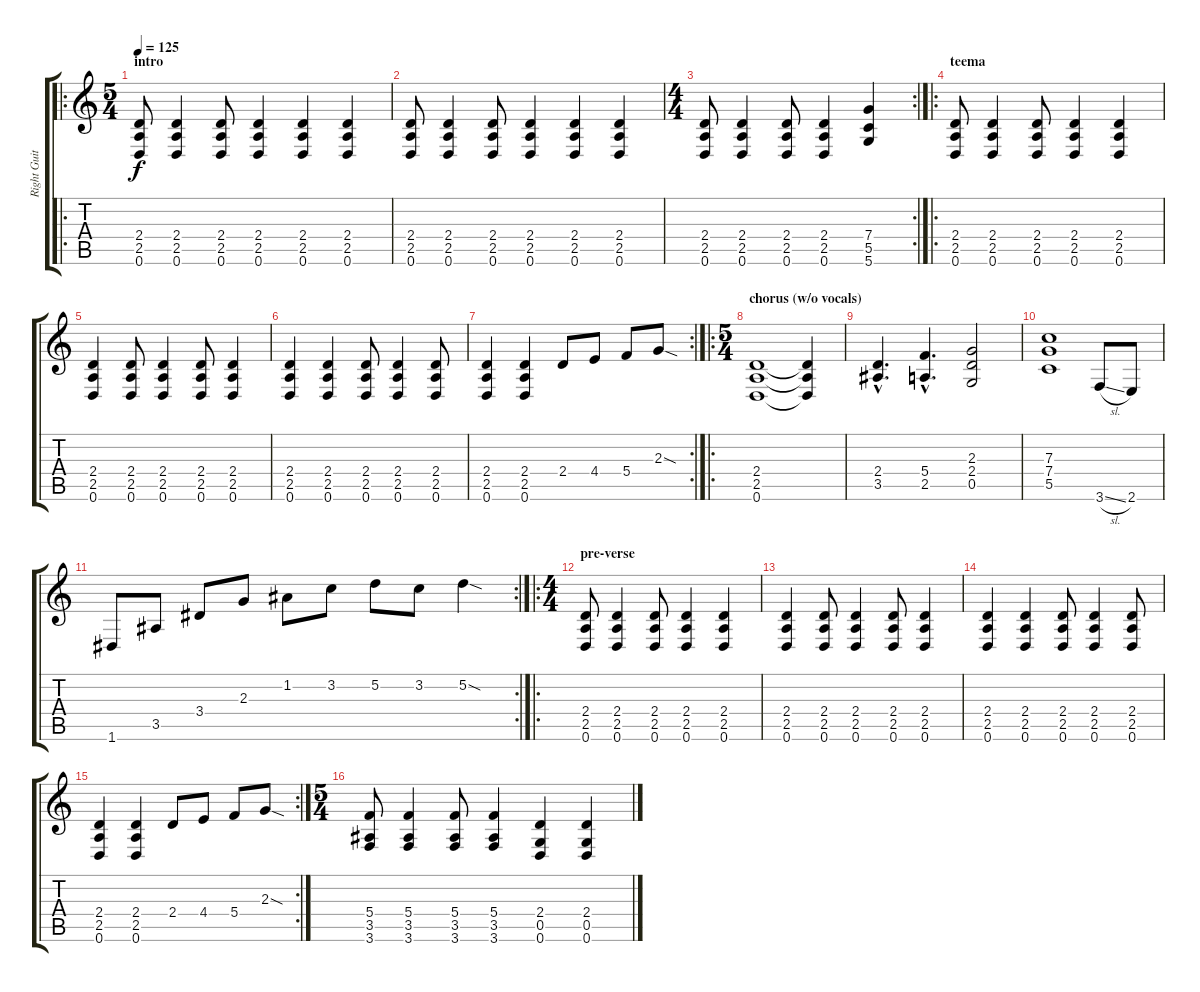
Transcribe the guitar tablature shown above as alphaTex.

\track ("Right Guitar" "Right Guit") {instrument distortionguitar}
\staff {score tabs}
\tuning (D4 A3 F3 C3 G2 D2) {hide}
\ro
\ts (5 4)
\section ("" "intro")
\tempo 125
\clef g2
\ks c
(2.4 2.5 0.6).8{dy f instrument distortionguitar} (2.4 2.5 0.6).4 (2.4 2.5 0.6).8 (2.4 2.5 0.6).4 (2.4 2.5 0.6).4 (2.4 2.5 0.6).4 |
(2.4 2.5 0.6).8 (2.4 2.5 0.6).4 (2.4 2.5 0.6).8 (2.4 2.5 0.6).4 (2.4 2.5 0.6).4 (2.4 2.5 0.6).4 |
\rc 2
\ts (4 4)
(2.4 2.5 0.6).8 (2.4 2.5 0.6).4 (2.4 2.5 0.6).8 (2.4 2.5 0.6).4 (7.4 5.5 5.6).4 |
\ro
\section ("" "teema")
(2.4 2.5 0.6).8 (2.4 2.5 0.6).4 (2.4 2.5 0.6).8 (2.4 2.5 0.6).4 (2.4 2.5 0.6).4 |
(2.4 2.5 0.6).4 (2.4 2.5 0.6).8 (2.4 2.5 0.6).4 (2.4 2.5 0.6).8 (2.4 2.5 0.6).4 |
(2.4 2.5 0.6).4 (2.4 2.5 0.6).4 (2.4 2.5 0.6).8 (2.4 2.5 0.6).4 (2.4 2.5 0.6).8 |
\rc 2
(2.4 2.5 0.6).4 (2.4 2.5 0.6).4 2.4.8 4.4.8 5.4.8 2.3{sod}.8 |
\ro
\ts (5 4)
\section ("" "chorus (w/o vocals)")
(2.4 2.5 0.6).1 (2.4{t} 2.5{t} 0.6{t}).4 |
(2.4{hac} 3.5{hac}).4{d} (5.4{hac} 2.5{hac}).4{d} (2.3 2.4 0.5).2 |
(7.3 7.4 5.5).1 3.6{sl}.8 2.6.8 |
\rc 2
1.6.8 3.5.8 3.4.8 2.3.8 1.2.8 3.2.8 5.2.8 3.2.8 5.2{sod}.4 |
\ro
\ts (4 4)
\section ("" "pre-verse")
(2.4 2.5 0.6).8 (2.4 2.5 0.6).4 (2.4 2.5 0.6).8 (2.4 2.5 0.6).4 (2.4 2.5 0.6).4 |
(2.4 2.5 0.6).4 (2.4 2.5 0.6).8 (2.4 2.5 0.6).4 (2.4 2.5 0.6).8 (2.4 2.5 0.6).4 |
(2.4 2.5 0.6).4 (2.4 2.5 0.6).4 (2.4 2.5 0.6).8 (2.4 2.5 0.6).4 (2.4 2.5 0.6).8 |
\rc 2
(2.4 2.5 0.6).4 (2.4 2.5 0.6).4 2.4.8 4.4.8 5.4.8 2.3{sod}.8 |
\ts (5 4)
(5.4 3.5 3.6).8 (5.4 3.5 3.6).4 (5.4 3.5 3.6).8 (5.4 3.5 3.6).4 (2.4 0.5 0.6).4 (2.4 0.5 0.6).4
